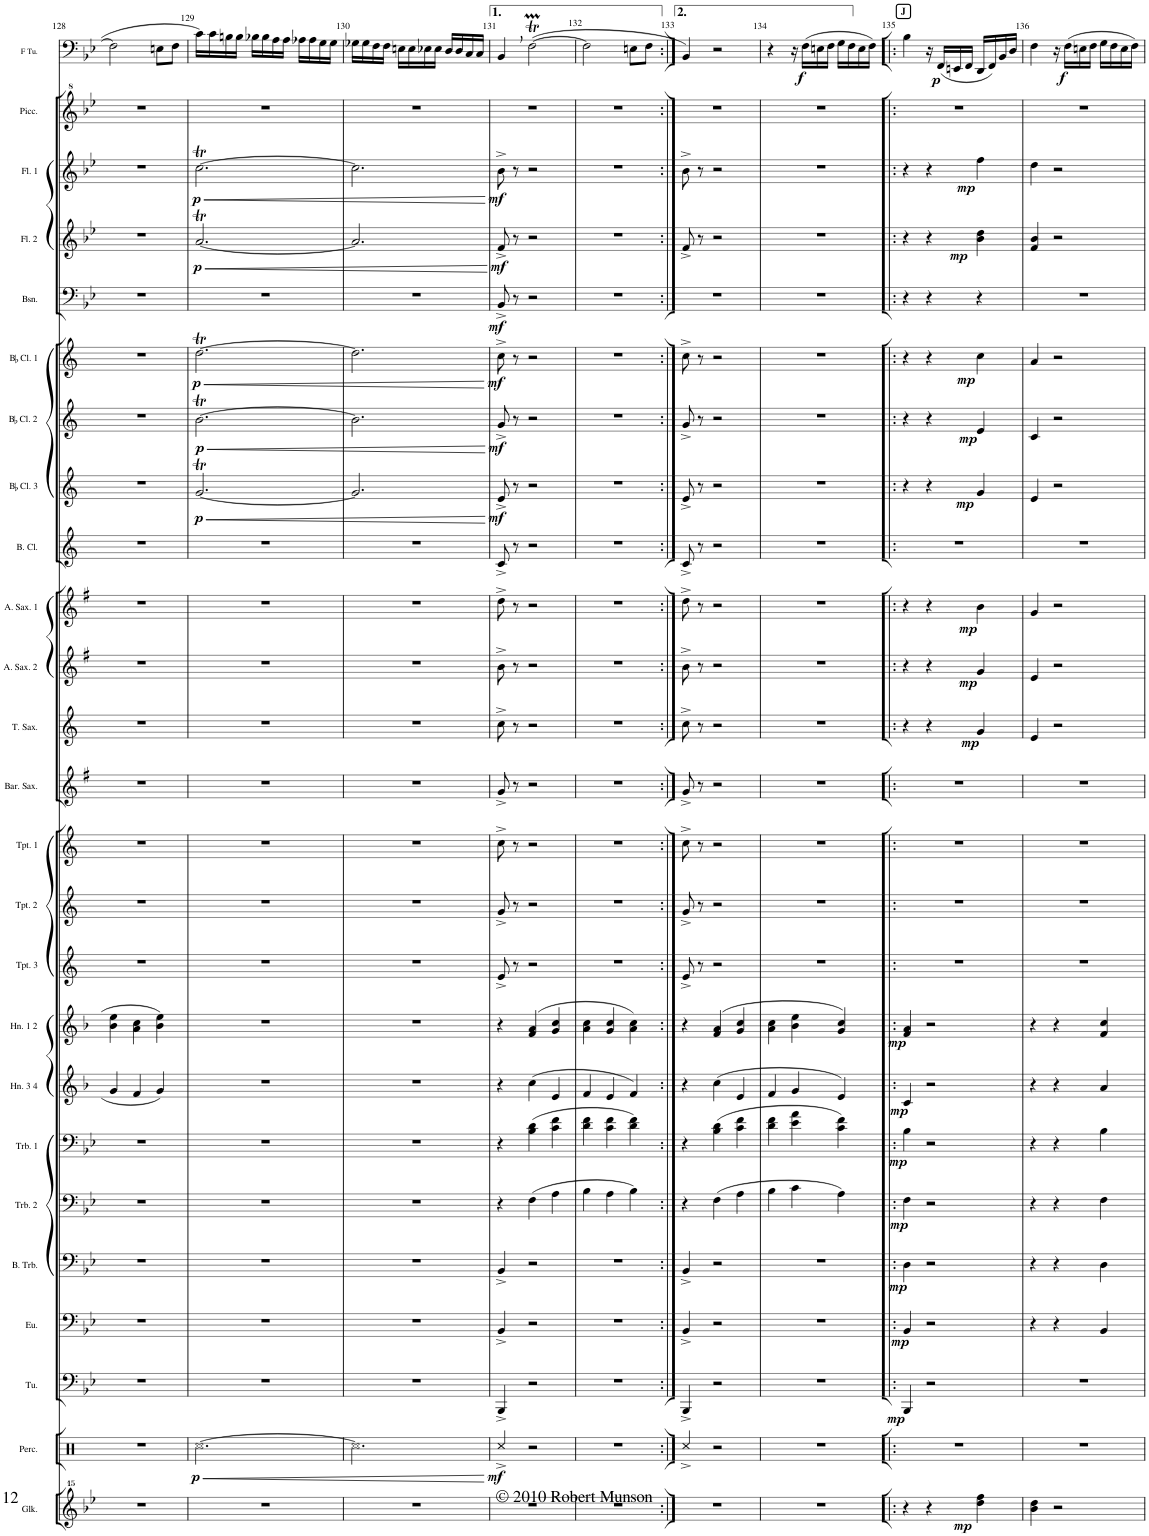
**kern	**dynam	**kern	**dynam	**kern	**dynam	**kern	**dynam	**kern	**dynam	**kern	**dynam	**kern	**dynam	**kern	**dynam	**kern	**dynam	**kern	**kern	**kern	**kern	**kern	**dynam	**kern	**dynam	**kern	**dynam	**kern	**kern	**dynam	**kern	**dynam	**kern	**dynam	**kern	**dynam	**kern	**dynam	**kern	**dynam	**kern	**kern	**dynam
*part25	*part25	*part24	*part24	*part23	*part23	*part22	*part22	*part21	*part21	*part20	*part20	*part19	*part19	*part18	*part18	*part17	*part17	*part16	*part15	*part14	*part13	*part12	*part12	*part11	*part11	*part10	*part10	*part9	*part8	*part8	*part7	*part7	*part6	*part6	*part5	*part5	*part4	*part4	*part3	*part3	*part2	*part1	*part1
*staff25	*staff25	*staff24	*staff24	*staff23	*staff23	*staff22	*staff22	*staff21	*staff21	*staff20	*staff20	*staff19	*staff19	*staff18	*staff18	*staff17	*staff17	*staff16	*staff15	*staff14	*staff13	*staff12	*staff12	*staff11	*staff11	*staff10	*staff10	*staff9	*staff8	*staff8	*staff7	*staff7	*staff6	*staff6	*staff5	*staff5	*staff4	*staff4	*staff3	*staff3	*staff2	*staff1	*staff1
*I"Glockenspiel	*	*I"Percussion	*	*I"Tuba	*	*I"Euphonium	*	*I"Bass Trombone	*	*I"Trombone 2	*	*I"Trombone 1	*	*I"Horn 3 4	*	*I"Horn 1 2	*	*I"BaccidentalFlat Trumpet 3	*I"BaccidentalFlat Trumpet 2	*I"BaccidentalFlat Trumpet 1	*I"Baritone Saxophone	*I"Tenor Saxophone	*	*I"Alto Saxophone 2	*	*I"Alto Saxophone 1	*	*I"Bass Clarinet	*I"BaccidentalFlat Clarinet 3	*	*I"BaccidentalFlat Clarinet 2	*	*I"BaccidentalFlat Clarinet 1	*	*I"Bassoon	*	*I"Flute 2	*	*I"Flute 1	*	*I"Piccolo	*I"Solo F Tuba	*
*I'Glk.	*	*I'Perc.	*	*I'Tu.	*	*I'Eu.	*	*I'B. Trb.	*	*I'Trb. 2	*	*I'Trb. 1	*	*I'Hn. 3 4	*	*I'Hn. 1 2	*	*I'Tpt. 3	*I'Tpt. 2	*I'Tpt. 1	*I'Bar. Sax.	*I'T. Sax.	*	*I'A. Sax. 2	*	*I'A. Sax. 1	*	*I'B. Cl.	*I'BaccidentalFlat Cl. 3	*	*I'BaccidentalFlat Cl. 2	*	*I'BaccidentalFlat Cl. 1	*	*I'Bsn.	*	*I'Fl. 2	*	*I'Fl. 1	*	*I'Picc.	*I'F Tu.	*
!!LO:PB:g=z
*clefG^^2	*	*clefX	*	*clefF4	*	*clefF4	*	*clefF4	*	*clefF4	*	*clefF4	*	*clefG2	*	*clefG2	*	*clefG2	*clefG2	*clefG2	*clefG2	*clefG2	*	*clefG2	*	*clefG2	*	*clefG2	*clefG2	*	*clefG2	*	*clefG2	*	*clefF4	*	*clefG2	*	*clefG2	*	*clefG^2	*clefF4	*
*	*	*	*	*	*	*	*	*	*	*	*	*	*	*Trd4c7	*	*Trd4c7	*	*Trd1c2	*Trd1c2	*Trd1c2	*Trd12c21	*Trd8c14	*	*Trd5c9	*	*Trd5c9	*	*Trd8c14	*Trd1c2	*	*Trd1c2	*	*Trd1c2	*	*	*	*	*	*	*	*Trd-7c-12	*	*
*k[b-e-]	*	*k[]	*	*k[b-e-]	*	*k[b-e-]	*	*k[b-e-]	*	*k[b-e-]	*	*k[b-e-]	*	*k[b-]	*	*k[b-]	*	*k[]	*k[]	*k[]	*k[f#]	*k[]	*	*k[f#]	*	*k[f#]	*	*k[]	*k[]	*	*k[]	*	*k[]	*	*k[b-e-]	*	*k[b-e-]	*	*k[b-e-]	*	*k[b-e-]	*k[b-e-]	*
*M3/4	*	*M3/4	*	*M3/4	*	*M3/4	*	*M3/4	*	*M3/4	*	*M3/4	*	*M3/4	*	*M3/4	*	*M3/4	*M3/4	*M3/4	*M3/4	*M3/4	*	*M3/4	*	*M3/4	*	*M3/4	*M3/4	*	*M3/4	*	*M3/4	*	*M3/4	*	*M3/4	*	*M3/4	*	*M3/4	*M3/4	*
=128	=128	=128	=128	=128	=128	=128	=128	=128	=128	=128	=128	=128	=128	=128	=128	=128	=128	=128	=128	=128	=128	=128	=128	=128	=128	=128	=128	=128	=128	=128	=128	=128	=128	=128	=128	=128	=128	=128	=128	=128	=128	=128	=128
2.r	.	2.r	.	2.r	.	2.r	.	2.r	.	2.r	.	2.r	.	4g/	.	4b-\ 4ee\	.	2.r	2.r	2.r	2.r	2.r	.	2.r	.	2.r	.	2.r	2.r	.	2.r	.	2.r	.	2.r	.	2.r	.	2.r	.	2.r	2F\]	.
.	.	.	.	.	.	.	.	.	.	.	.	.	.	4f/	.	4a\ 4cc\	.	.	.	.	.	.	.	.	.	.	.	.	.	.	.	.	.	.	.	.	.	.	.	.	.	.	.
.	.	.	.	.	.	.	.	.	.	.	.	.	.	4g/	.	4b-\ 4ee\	.	.	.	.	.	.	.	.	.	.	.	.	.	.	.	.	.	.	.	.	.	.	.	.	.	8En\L	.
.	.	.	.	.	.	.	.	.	.	.	.	.	.	.	.	.	.	.	.	.	.	.	.	.	.	.	.	.	.	.	.	.	.	.	.	.	.	.	.	.	.	8F\J	.
=129	=129	=129	=129	=129	=129	=129	=129	=129	=129	=129	=129	=129	=129	=129	=129	=129	=129	=129	=129	=129	=129	=129	=129	=129	=129	=129	=129	=129	=129	=129	=129	=129	=129	=129	=129	=129	=129	=129	=129	=129	=129	=129	=129
!	!	!	!LO:HP:b	!	!	!	!	!	!	!	!	!	!	!	!	!	!	!	!	!	!	!	!	!	!	!	!	!	!	!LO:HP:b	!	!LO:HP:b	!	!LO:HP:b	!	!	!	!LO:HP:b	!	!LO:HP:b	!	!	!
!	!	!	!LO:DY:n=1:b	!	!	!	!	!	!	!	!	!	!	!	!	!	!	!	!	!	!	!	!	!	!	!	!	!	!	!LO:DY:n=1:b	!	!LO:DY:n=1:b	!	!LO:DY:n=1:b	!	!	!	!LO:DY:n=1:b	!	!LO:DY:n=1:b	!	!	!
2.r	.	[2.Rcc\	< p	2.r	.	2.r	.	2.r	.	2.r	.	2.r	.	2.r	.	2.r	.	2.r	2.r	2.r	2.r	2.r	.	2.r	.	2.r	.	2.r	[2.gT/	< p	[2.bt\	< p	[2.ddT\	< p	2.r	.	[2.at/	< p	[2.ccT\	< p	2.r	16c\LL	.
.	.	.	.	.	.	.	.	.	.	.	.	.	.	.	.	.	.	.	.	.	.	.	.	.	.	.	.	.	.	.	.	.	.	.	.	.	.	.	.	.	.	16c\	.
.	.	.	.	.	.	.	.	.	.	.	.	.	.	.	.	.	.	.	.	.	.	.	.	.	.	.	.	.	.	.	.	.	.	.	.	.	.	.	.	.	.	16Bn\	.
.	.	.	.	.	.	.	.	.	.	.	.	.	.	.	.	.	.	.	.	.	.	.	.	.	.	.	.	.	.	.	.	.	.	.	.	.	.	.	.	.	.	16B\JJ	.
.	.	.	.	.	.	.	.	.	.	.	.	.	.	.	.	.	.	.	.	.	.	.	.	.	.	.	.	.	.	.	.	.	.	.	.	.	.	.	.	.	.	16B-X\LL	.
.	.	.	.	.	.	.	.	.	.	.	.	.	.	.	.	.	.	.	.	.	.	.	.	.	.	.	.	.	.	.	.	.	.	.	.	.	.	.	.	.	.	16B-\	.
.	.	.	.	.	.	.	.	.	.	.	.	.	.	.	.	.	.	.	.	.	.	.	.	.	.	.	.	.	.	.	.	.	.	.	.	.	.	.	.	.	.	16A\	.
.	.	.	.	.	.	.	.	.	.	.	.	.	.	.	.	.	.	.	.	.	.	.	.	.	.	.	.	.	.	.	.	.	.	.	.	.	.	.	.	.	.	16A\JJ	.
.	.	.	.	.	.	.	.	.	.	.	.	.	.	.	.	.	.	.	.	.	.	.	.	.	.	.	.	.	.	.	.	.	.	.	.	.	.	.	.	.	.	16A-X\LL	.
.	.	.	.	.	.	.	.	.	.	.	.	.	.	.	.	.	.	.	.	.	.	.	.	.	.	.	.	.	.	.	.	.	.	.	.	.	.	.	.	.	.	16A-\	.
.	.	.	.	.	.	.	.	.	.	.	.	.	.	.	.	.	.	.	.	.	.	.	.	.	.	.	.	.	.	.	.	.	.	.	.	.	.	.	.	.	.	16G\	.
.	.	.	.	.	.	.	.	.	.	.	.	.	.	.	.	.	.	.	.	.	.	.	.	.	.	.	.	.	.	.	.	.	.	.	.	.	.	.	.	.	.	16G\JJ	.
=130	=130	=130	=130	=130	=130	=130	=130	=130	=130	=130	=130	=130	=130	=130	=130	=130	=130	=130	=130	=130	=130	=130	=130	=130	=130	=130	=130	=130	=130	=130	=130	=130	=130	=130	=130	=130	=130	=130	=130	=130	=130	=130	=130
2.r	.	2.Rcc\]	.	2.r	.	2.r	.	2.r	.	2.r	.	2.r	.	2.r	.	2.r	.	2.r	2.r	2.r	2.r	2.r	.	2.r	.	2.r	.	2.r	2.g/]	.	2.b\]	.	2.dd\]	.	2.r	.	2.a/]	.	2.cc\]	.	2.r	16G-X\LL	.
.	.	.	.	.	.	.	.	.	.	.	.	.	.	.	.	.	.	.	.	.	.	.	.	.	.	.	.	.	.	.	.	.	.	.	.	.	.	.	.	.	.	16G-\	.
.	.	.	.	.	.	.	.	.	.	.	.	.	.	.	.	.	.	.	.	.	.	.	.	.	.	.	.	.	.	.	.	.	.	.	.	.	.	.	.	.	.	16F\	.
.	.	.	.	.	.	.	.	.	.	.	.	.	.	.	.	.	.	.	.	.	.	.	.	.	.	.	.	.	.	.	.	.	.	.	.	.	.	.	.	.	.	16F\JJ	.
.	.	.	.	.	.	.	.	.	.	.	.	.	.	.	.	.	.	.	.	.	.	.	.	.	.	.	.	.	.	.	.	.	.	.	.	.	.	.	.	.	.	16En\LL	.
.	.	.	.	.	.	.	.	.	.	.	.	.	.	.	.	.	.	.	.	.	.	.	.	.	.	.	.	.	.	.	.	.	.	.	.	.	.	.	.	.	.	16E\	.
.	.	.	.	.	.	.	.	.	.	.	.	.	.	.	.	.	.	.	.	.	.	.	.	.	.	.	.	.	.	.	.	.	.	.	.	.	.	.	.	.	.	16E-X\	.
.	.	.	.	.	.	.	.	.	.	.	.	.	.	.	.	.	.	.	.	.	.	.	.	.	.	.	.	.	.	.	.	.	.	.	.	.	.	.	.	.	.	16E-\JJ	.
.	.	.	.	.	.	.	.	.	.	.	.	.	.	.	.	.	.	.	.	.	.	.	.	.	.	.	.	.	.	.	.	.	.	.	.	.	.	.	.	.	.	16D/LL	.
.	.	.	.	.	.	.	.	.	.	.	.	.	.	.	.	.	.	.	.	.	.	.	.	.	.	.	.	.	.	.	.	.	.	.	.	.	.	.	.	.	.	16D/	.
.	.	.	.	.	.	.	.	.	.	.	.	.	.	.	.	.	.	.	.	.	.	.	.	.	.	.	.	.	.	.	.	.	.	.	.	.	.	.	.	.	.	16C/	.
.	.	.	.	.	.	.	.	.	.	.	.	.	.	.	.	.	.	.	.	.	.	.	.	.	.	.	.	.	.	.	.	.	.	.	.	.	.	.	.	.	.	16C/JJ	.
.	.	.	[	.	.	.	.	.	.	.	.	.	.	.	.	.	.	.	.	.	.	.	.	.	.	.	.	.	.	[	.	[	.	[	.	.	.	[	.	[	.	.	.
=131	=131	=131	=131	=131	=131	=131	=131	=131	=131	=131	=131	=131	=131	=131	=131	=131	=131	=131	=131	=131	=131	=131	=131	=131	=131	=131	=131	=131	=131	=131	=131	=131	=131	=131	=131	=131	=131	=131	=131	=131	=131	=131	=131
!	!	!	!LO:DY:b	!	!	!	!	!	!	!	!	!	!	!	!	!	!	!	!	!	!	!	!	!	!	!	!	!	!	!LO:DY:b	!	!LO:DY:b	!	!LO:DY:b	!	!LO:DY:b	!	!LO:DY:b	!	!LO:DY:b	!	!	!
2.r	.	4Rcc^/	mf	4BBB-^/	.	4BB-^/	.	4BB-^/	.	4r	.	4r	.	4r	.	4r	.	8e^/	8g^/	8cc^\	8g^/	8cc^\	.	8b^\	.	8dd^\	.	8c^/	8e^/	mf	8g^/	mf	8cc^\	mf	8BB-^/	mf	8f^/	mf	8b-^\	mf	2.r	4BB-,/	.
.	.	.	.	.	.	.	.	.	.	.	.	.	.	.	.	.	.	8r	8r	8r	8r	8r	.	8r	.	8r	.	8r	8r	.	8r	.	8r	.	8r	.	8r	.	8r	.	.	.	.
.	.	2r	.	2r	.	2r	.	2r	.	(4F\	.	(4B-\ 4d\	.	(4cc\	.	(4f/ 4a/	.	2r	2r	2r	2r	2r	.	2r	.	2r	.	2r	2r	.	2r	.	2r	.	2r	.	2r	.	2r	.	.	([2FTM\	.
.	.	.	.	.	.	.	.	.	.	4A\	.	4c\ 4f\	.	4e/	.	4g/ 4cc/	.	.	.	.	.	.	.	.	.	.	.	.	.	.	.	.	.	.	.	.	.	.	.	.	.	.	.
=132	=132	=132	=132	=132	=132	=132	=132	=132	=132	=132	=132	=132	=132	=132	=132	=132	=132	=132	=132	=132	=132	=132	=132	=132	=132	=132	=132	=132	=132	=132	=132	=132	=132	=132	=132	=132	=132	=132	=132	=132	=132	=132	=132
2.r	.	2.r	.	2.r	.	2.r	.	2.r	.	4B-\	.	4d\ 4f\	.	4f/	.	4a\ 4cc\	.	2.r	2.r	2.r	2.r	2.r	.	2.r	.	2.r	.	2.r	2.r	.	2.r	.	2.r	.	2.r	.	2.r	.	2.r	.	2.r	2F\]	.
.	.	.	.	.	.	.	.	.	.	4A\	.	4c\ 4f\	.	4e/	.	4g/ 4cc/	.	.	.	.	.	.	.	.	.	.	.	.	.	.	.	.	.	.	.	.	.	.	.	.	.	.	.
.	.	.	.	.	.	.	.	.	.	4B-\)	.	4d\ 4f\)	.	4f/)	.	4a\ 4cc\)	.	.	.	.	.	.	.	.	.	.	.	.	.	.	.	.	.	.	.	.	.	.	.	.	.	8En\L	.
.	.	.	.	.	.	.	.	.	.	.	.	.	.	.	.	.	.	.	.	.	.	.	.	.	.	.	.	.	.	.	.	.	.	.	.	.	.	.	.	.	.	8F\J	.
=133:|!	=133:|!	=133:|!	=133:|!	=133:|!	=133:|!	=133:|!	=133:|!	=133:|!	=133:|!	=133:|!	=133:|!	=133:|!	=133:|!	=133:|!	=133:|!	=133:|!	=133:|!	=133:|!	=133:|!	=133:|!	=133:|!	=133:|!	=133:|!	=133:|!	=133:|!	=133:|!	=133:|!	=133:|!	=133:|!	=133:|!	=133:|!	=133:|!	=133:|!	=133:|!	=133:|!	=133:|!	=133:|!	=133:|!	=133:|!	=133:|!	=133:|!	=133:|!	=133:|!
2.r	.	4Rcc^/	.	4BBB-^/	.	4BB-^/	.	4BB-^/	.	4r	.	4r	.	4r	.	4r	.	8e^/	8g^/	8cc^\	8g^/	8cc^\	.	8b^\	.	8dd^\	.	8c^/	8e^/	.	8g^/	.	8cc^\	.	2.r	.	8f^/	.	8b-^\	.	2.r	4BB-/)	.
.	.	.	.	.	.	.	.	.	.	.	.	.	.	.	.	.	.	8r	8r	8r	8r	8r	.	8r	.	8r	.	8r	8r	.	8r	.	8r	.	.	.	8r	.	8r	.	.	.	.
.	.	2r	.	2r	.	2r	.	2r	.	(4F\	.	(4B-\ 4d\	.	(4cc\	.	(4f/ 4a/	.	2r	2r	2r	2r	2r	.	2r	.	2r	.	2r	2r	.	2r	.	2r	.	.	.	2r	.	2r	.	.	2r	.
.	.	.	.	.	.	.	.	.	.	4A\	.	4c\ 4f\	.	4e/	.	4g/ 4cc/	.	.	.	.	.	.	.	.	.	.	.	.	.	.	.	.	.	.	.	.	.	.	.	.	.	.	.
=134	=134	=134	=134	=134	=134	=134	=134	=134	=134	=134	=134	=134	=134	=134	=134	=134	=134	=134	=134	=134	=134	=134	=134	=134	=134	=134	=134	=134	=134	=134	=134	=134	=134	=134	=134	=134	=134	=134	=134	=134	=134	=134	=134
2.r	.	2.r	.	2.r	.	2.r	.	2.r	.	4B-\	.	4d\ 4f\	.	4f/	.	4a\ 4cc\	.	2.r	2.r	2.r	2.r	2.r	.	2.r	.	2.r	.	2.r	2.r	.	2.r	.	2.r	.	2.r	.	2.r	.	2.r	.	2.r	4r	.
.	.	.	.	.	.	.	.	.	.	4c\	.	4e-\ 4a\	.	4g/	.	4b-\ 4ee\	.	.	.	.	.	.	.	.	.	.	.	.	.	.	.	.	.	.	.	.	.	.	.	.	.	16r	.
!	!	!	!	!	!	!	!	!	!	!	!	!	!	!	!	!	!	!	!	!	!	!	!	!	!	!	!	!	!	!	!	!	!	!	!	!	!	!	!	!	!	!	!LO:DY:b
.	.	.	.	.	.	.	.	.	.	.	.	.	.	.	.	.	.	.	.	.	.	.	.	.	.	.	.	.	.	.	.	.	.	.	.	.	.	.	.	.	.	(16F\LL	f
.	.	.	.	.	.	.	.	.	.	.	.	.	.	.	.	.	.	.	.	.	.	.	.	.	.	.	.	.	.	.	.	.	.	.	.	.	.	.	.	.	.	16En\	.
.	.	.	.	.	.	.	.	.	.	.	.	.	.	.	.	.	.	.	.	.	.	.	.	.	.	.	.	.	.	.	.	.	.	.	.	.	.	.	.	.	.	16F\JJ	.
.	.	.	.	.	.	.	.	.	.	4A\)	.	4c\ 4f\)	.	4e/)	.	4g/ 4cc/)	.	.	.	.	.	.	.	.	.	.	.	.	.	.	.	.	.	.	.	.	.	.	.	.	.	16G\LL	.
.	.	.	.	.	.	.	.	.	.	.	.	.	.	.	.	.	.	.	.	.	.	.	.	.	.	.	.	.	.	.	.	.	.	.	.	.	.	.	.	.	.	16F\	.
.	.	.	.	.	.	.	.	.	.	.	.	.	.	.	.	.	.	.	.	.	.	.	.	.	.	.	.	.	.	.	.	.	.	.	.	.	.	.	.	.	.	16E\	.
.	.	.	.	.	.	.	.	.	.	.	.	.	.	.	.	.	.	.	.	.	.	.	.	.	.	.	.	.	.	.	.	.	.	.	.	.	.	.	.	.	.	16F\JJ)	.
=135!|:	=135!|:	=135!|:	=135!|:	=135!|:	=135!|:	=135!|:	=135!|:	=135!|:	=135!|:	=135!|:	=135!|:	=135!|:	=135!|:	=135!|:	=135!|:	=135!|:	=135!|:	=135!|:	=135!|:	=135!|:	=135!|:	=135!|:	=135!|:	=135!|:	=135!|:	=135!|:	=135!|:	=135!|:	=135!|:	=135!|:	=135!|:	=135!|:	=135!|:	=135!|:	=135!|:	=135!|:	=135!|:	=135!|:	=135!|:	=135!|:	=135!|:	=135!|:	=135!|:
!	!	!	!	!	!	!	!	!	!	!	!	!	!	!	!	!	!	!	!	!	!	!	!	!	!	!	!	!	!	!	!	!	!	!	!	!	!	!	!	!	!	!LO:TX:a:B:t=J	!
!	!	!	!	!	!LO:DY:b	!	!LO:DY:b	!	!LO:DY:b	!	!LO:DY:b	!	!LO:DY:b	!	!LO:DY:b	!	!LO:DY:b	!	!	!	!	!	!	!	!	!	!	!	!	!	!	!	!	!	!	!	!	!	!	!	!	!	!
4r	.	2.r	.	4BBB-/	mp	4BB-/	mp	4D\	mp	4F\	mp	4B-\	mp	4c/	mp	4f/ 4a/	mp	2.r	2.r	2.r	2.r	4r	.	4r	.	4r	.	2.r	4r	.	4r	.	4r	.	4r	.	4r	.	4r	.	2.r	4B-\	.
4r	.	.	.	2r	.	2r	.	2r	.	2r	.	2r	.	2r	.	2r	.	.	.	.	.	4r	.	4r	.	4r	.	.	4r	.	4r	.	4r	.	4r	.	4r	.	4r	.	.	16r	.
!	!	!	!	!	!	!	!	!	!	!	!	!	!	!	!	!	!	!	!	!	!	!	!	!	!	!	!	!	!	!	!	!	!	!	!	!	!	!	!	!	!	!	!LO:DY:b
.	.	.	.	.	.	.	.	.	.	.	.	.	.	.	.	.	.	.	.	.	.	.	.	.	.	.	.	.	.	.	.	.	.	.	.	.	.	.	.	.	.	(16FF/LL	p
.	.	.	.	.	.	.	.	.	.	.	.	.	.	.	.	.	.	.	.	.	.	.	.	.	.	.	.	.	.	.	.	.	.	.	.	.	.	.	.	.	.	16EEn/	.
.	.	.	.	.	.	.	.	.	.	.	.	.	.	.	.	.	.	.	.	.	.	.	.	.	.	.	.	.	.	.	.	.	.	.	.	.	.	.	.	.	.	16FF/JJ	.
!	!LO:DY:b	!	!	!	!	!	!	!	!	!	!	!	!	!	!	!	!	!	!	!	!	!	!LO:DY:b	!	!LO:DY:b	!	!LO:DY:b	!	!	!LO:DY:b	!	!LO:DY:b	!	!LO:DY:b	!	!	!	!LO:DY:b	!	!LO:DY:b	!	!	!
4dddd\ 4ffff\	mp	.	.	.	.	.	.	.	.	.	.	.	.	.	.	.	.	.	.	.	.	4g/	mp	4g/	mp	4b\	mp	.	4g/	mp	4e/	mp	4cc\	mp	4r	.	4b-\ 4dd\	mp	4ff\	mp	.	16DD/LL	.
.	.	.	.	.	.	.	.	.	.	.	.	.	.	.	.	.	.	.	.	.	.	.	.	.	.	.	.	.	.	.	.	.	.	.	.	.	.	.	.	.	.	16FF/)	.
.	.	.	.	.	.	.	.	.	.	.	.	.	.	.	.	.	.	.	.	.	.	.	.	.	.	.	.	.	.	.	.	.	.	.	.	.	.	.	.	.	.	16BB-/	.
.	.	.	.	.	.	.	.	.	.	.	.	.	.	.	.	.	.	.	.	.	.	.	.	.	.	.	.	.	.	.	.	.	.	.	.	.	.	.	.	.	.	16D/JJ	.
=136	=136	=136	=136	=136	=136	=136	=136	=136	=136	=136	=136	=136	=136	=136	=136	=136	=136	=136	=136	=136	=136	=136	=136	=136	=136	=136	=136	=136	=136	=136	=136	=136	=136	=136	=136	=136	=136	=136	=136	=136	=136	=136	=136
4bbb-\ 4dddd\	.	2.r	.	2.r	.	4r	.	4r	.	4r	.	4r	.	4r	.	4r	.	2.r	2.r	2.r	2.r	4e/	.	4e/	.	4g/	.	2.r	4e/	.	4c/	.	4a/	.	2.r	.	4f/ 4b-/	.	4dd\	.	2.r	4F\	.
2r	.	.	.	.	.	4r	.	4r	.	4r	.	4r	.	4r	.	4r	.	.	.	.	.	2r	.	2r	.	2r	.	.	2r	.	2r	.	2r	.	.	.	2r	.	2r	.	.	16r	.
!	!	!	!	!	!	!	!	!	!	!	!	!	!	!	!	!	!	!	!	!	!	!	!	!	!	!	!	!	!	!	!	!	!	!	!	!	!	!	!	!	!	!	!LO:DY:b
.	.	.	.	.	.	.	.	.	.	.	.	.	.	.	.	.	.	.	.	.	.	.	.	.	.	.	.	.	.	.	.	.	.	.	.	.	.	.	.	.	.	(16F\LL	f
.	.	.	.	.	.	.	.	.	.	.	.	.	.	.	.	.	.	.	.	.	.	.	.	.	.	.	.	.	.	.	.	.	.	.	.	.	.	.	.	.	.	16En\	.
.	.	.	.	.	.	.	.	.	.	.	.	.	.	.	.	.	.	.	.	.	.	.	.	.	.	.	.	.	.	.	.	.	.	.	.	.	.	.	.	.	.	16F\JJ	.
.	.	.	.	.	.	4BB-/	.	4D\	.	4F\	.	4B-\	.	4a/	.	4f/ 4cc/	.	.	.	.	.	.	.	.	.	.	.	.	.	.	.	.	.	.	.	.	.	.	.	.	.	16G\LL	.
.	.	.	.	.	.	.	.	.	.	.	.	.	.	.	.	.	.	.	.	.	.	.	.	.	.	.	.	.	.	.	.	.	.	.	.	.	.	.	.	.	.	16F\	.
.	.	.	.	.	.	.	.	.	.	.	.	.	.	.	.	.	.	.	.	.	.	.	.	.	.	.	.	.	.	.	.	.	.	.	.	.	.	.	.	.	.	16E\	.
.	.	.	.	.	.	.	.	.	.	.	.	.	.	.	.	.	.	.	.	.	.	.	.	.	.	.	.	.	.	.	.	.	.	.	.	.	.	.	.	.	.	16F\JJ)	.
=	=	=	=	=	=	=	=	=	=	=	=	=	=	=	=	=	=	=	=	=	=	=	=	=	=	=	=	=	=	=	=	=	=	=	=	=	=	=	=	=	=	=	=
*-	*-	*-	*-	*-	*-	*-	*-	*-	*-	*-	*-	*-	*-	*-	*-	*-	*-	*-	*-	*-	*-	*-	*-	*-	*-	*-	*-	*-	*-	*-	*-	*-	*-	*-	*-	*-	*-	*-	*-	*-	*-	*-	*-
